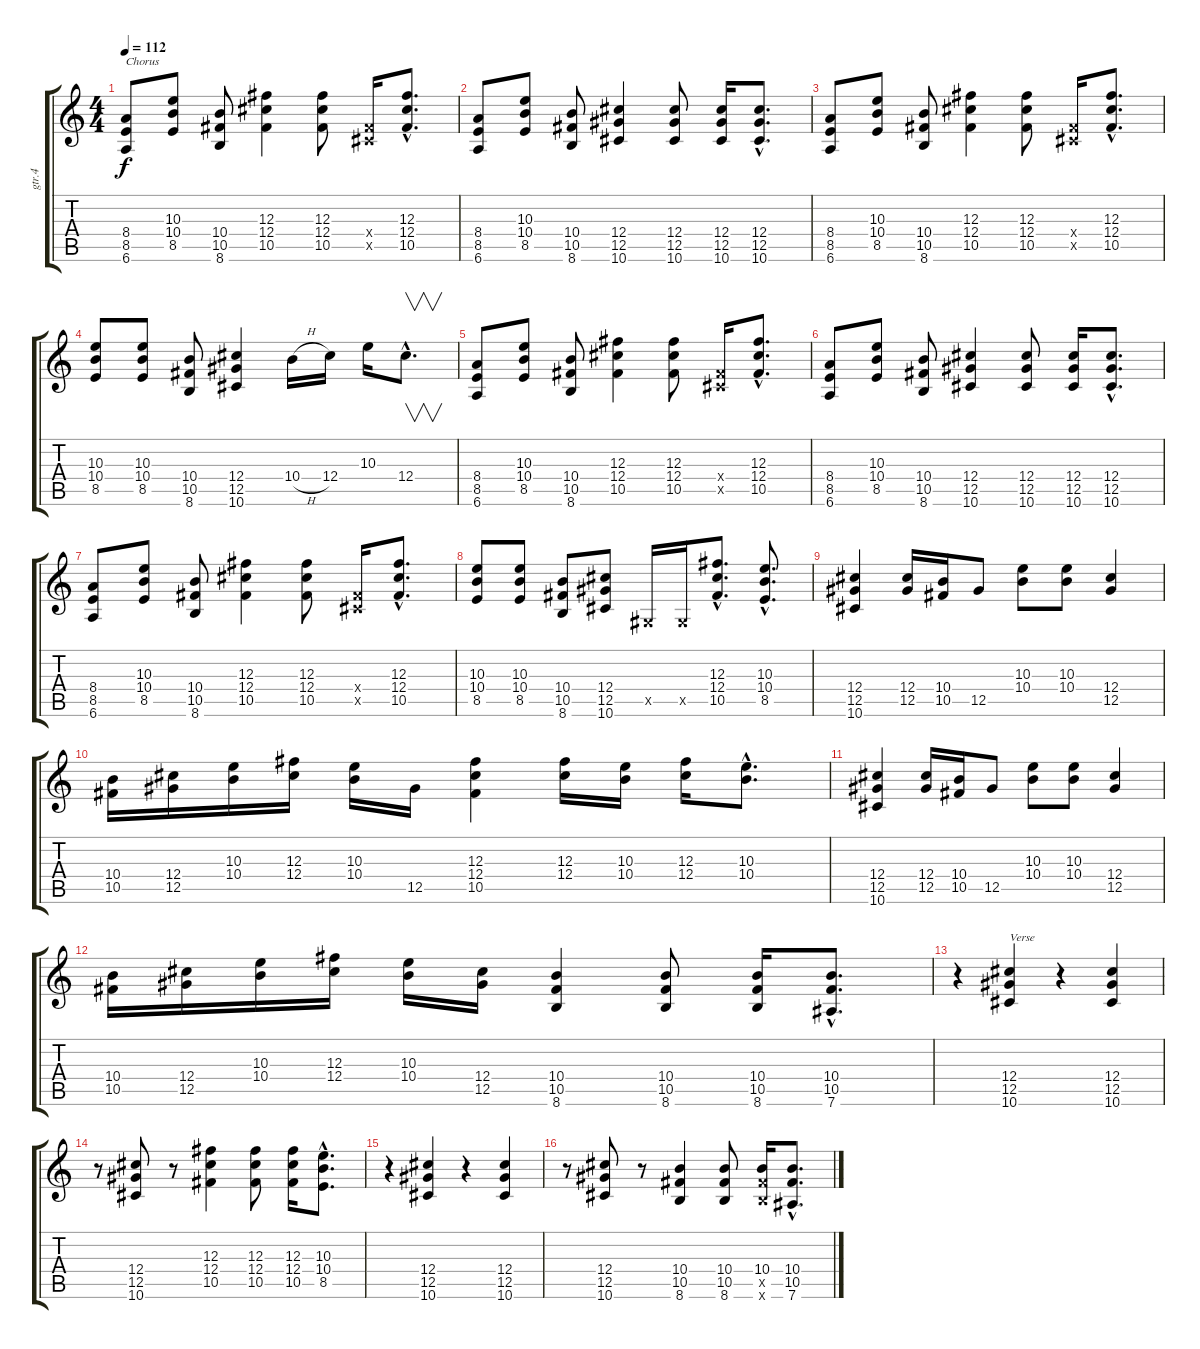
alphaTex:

\track ("gtr.4" "gtr.4") {instrument distortionguitar}
\staff {score tabs}
\tuning (Eb4 Bb3 Gb3 Db3 Ab2 Eb2) {hide}
\ts (4 4)
\tempo 112
\clef g2
\ks c
(8.4 8.5 6.6).8{txt "Chorus" dy f} (10.3 10.4 8.5).8 (10.4 10.5 8.6).8 (12.3 12.4 10.5).4 (12.3 12.4 10.5).8 (5.4{x} 5.5{x}).16 (12.3{hac} 12.4{hac} 10.5{hac}).8{d} |
(8.4 8.5 6.6).8 (10.3 10.4 8.5).8 (10.4 10.5 8.6).8 (12.4 12.5 10.6).4 (12.4 12.5 10.6).8 (12.4 12.5 10.6).16 (12.4{hac} 12.5{hac} 10.6{hac}).8{d} |
(8.4 8.5 6.6).8 (10.3 10.4 8.5).8 (10.4 10.5 8.6).8 (12.3 12.4 10.5).4 (12.3 12.4 10.5).8 (5.4{x} 5.5{x}).16 (12.3{hac} 12.4{hac} 10.5{hac}).8{d} |
(10.3 10.4 8.5).8 (10.3 10.4 8.5).8 (10.4 10.5 8.6).8 (12.4 12.5 10.6).4 10.4{h}.16 12.4.16 10.3.16 12.4{hac}.8{v d} |
(8.4 8.5 6.6).8 (10.3 10.4 8.5).8 (10.4 10.5 8.6).8 (12.3 12.4 10.5).4 (12.3 12.4 10.5).8 (5.4{x} 5.5{x}).16 (12.3{hac} 12.4{hac} 10.5{hac}).8{d} |
(8.4 8.5 6.6).8 (10.3 10.4 8.5).8 (10.4 10.5 8.6).8 (12.4 12.5 10.6).4 (12.4 12.5 10.6).8 (12.4 12.5 10.6).16 (12.4{hac} 12.5{hac} 10.6{hac}).8{d} |
(8.4 8.5 6.6).8 (10.3 10.4 8.5).8 (10.4 10.5 8.6).8 (12.3 12.4 10.5).4 (12.3 12.4 10.5).8 (5.4{x} 5.5{x}).16 (12.3{hac} 12.4{hac} 10.5{hac}).8{d} |
(10.3 10.4 8.5).8 (10.3 10.4 8.5).8 (10.4 10.5 8.6).8 (12.4 12.5 10.6).8 0.5{x}.16 0.5{x}.16 (12.3{hac} 12.4{hac} 10.5{hac}).8{d} (10.3{hac} 10.4{hac} 8.5{hac}).8{d} |
(12.4 12.5 10.6).4 (12.4 12.5).16 (10.4 10.5).16 12.5.8 (10.3 10.4).8 (10.3 10.4).8 (12.4 12.5).4 |
(10.4 10.5).16 (12.4 12.5).16 (10.3 10.4).16 (12.3 12.4).16 (10.3 10.4).16 12.5.16 (12.3 12.4 10.5).4 (12.3 12.4).16 (10.3 10.4).16 (12.3 12.4).16 (10.3{hac} 10.4{hac}).8{d} |
(12.4 12.5 10.6).4 (12.4 12.5).16 (10.4 10.5).16 12.5.8 (10.3 10.4).8 (10.3 10.4).8 (12.4 12.5).4 |
(10.4 10.5).16 (12.4 12.5).16 (10.3 10.4).16 (12.3 12.4).16 (10.3 10.4).16 (12.4 12.5).16 (10.4 10.5 8.6).4 (10.4 10.5 8.6).8 (10.4 10.5 8.6).16 (10.4{hac} 10.5{hac} 7.6{hac}).8{d} |
r.4 (12.4 12.5 10.6).4{txt "Verse"} r.4 (12.4 12.5 10.6).4 |
r.8 (12.4 12.5 10.6).8 r.8 (12.3 12.4 10.5).4 (12.3 12.4 10.5).8 (12.3 12.4 10.5).16 (10.3{hac} 10.4{hac} 8.5{hac}).8{d} |
r.4 (12.4 12.5 10.6).4 r.4 (12.4 12.5 10.6).4 |
r.8 (12.4 12.5 10.6).8 r.8 (10.4 10.5 8.6).4 (10.4 10.5 8.6).8 (10.4 10.5{x} 8.6{x}).16 (10.4{hac} 10.5{hac} 7.6{hac}).8{d}
